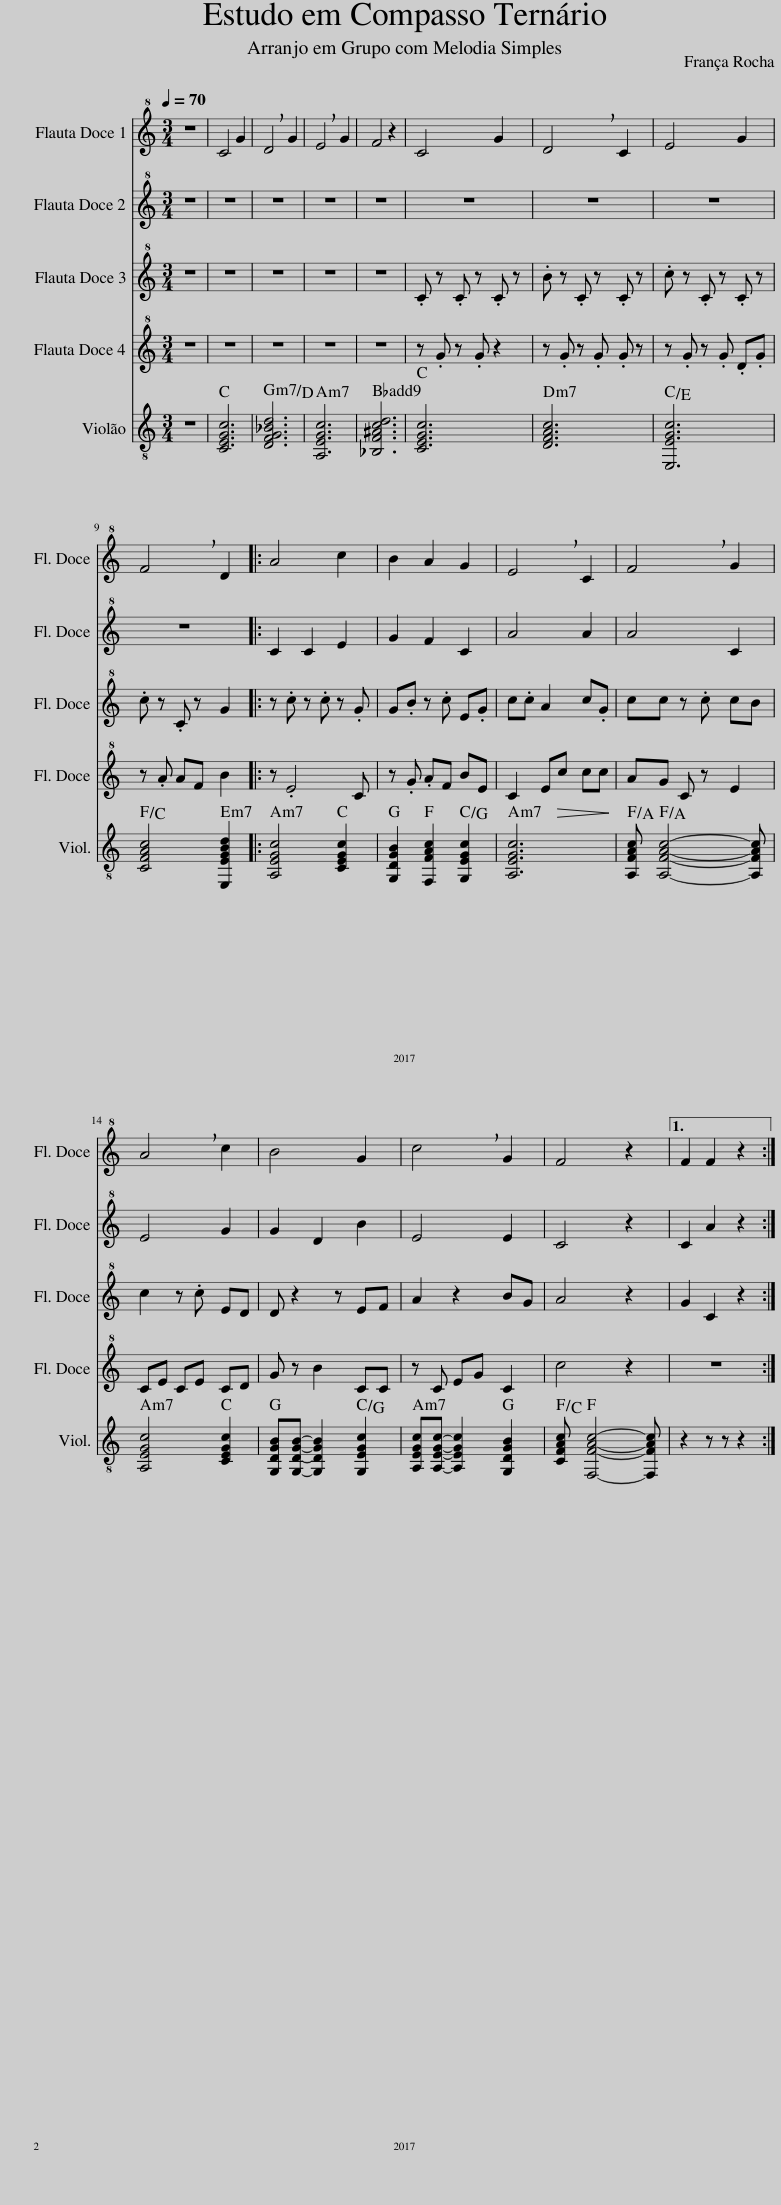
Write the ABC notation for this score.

X:1
%%score 1 2 3 4 5 6
L:1/8
Q:1/4=70
M:3/4
I:linebreak $
K:C
V:1 treble+8
V:2 treble+8
V:3 treble+8
V:4 treble+8
V:5 treble-8
V:6 perc
K:none
V:1
 z6 | C4 G2 | !breath!D4 G2 | !breath!E4 G2 | F4 z2 | %5
 C4 G2 | !breath!D4 C2 | E4 G2 |$ !breath!F4 D2 |: A4 c2 | %10
 B2 A2 G2 | !breath!E4 C2 | !breath!F4 G2 |$ !breath!A4 c2 | B4 G2 | %15
 !breath!c4 G2 | F4 z2 |1 F2 F2 z2 :| %18
V:2
 z6 | z6 | z6 | z6 | z6 | %5
 z6 | z6 | z6 |$ z6 |: C2 C2 E2 | %10
 G2 F2 C2 | A4 A2 | A4 C2 |$ E4 G2 | G2 D2 B2 | %15
 E4 E2 | C4 z2 |1 C2 A2 z2 :| %18
V:3
 z6 | z6 | z6 | z6 | z6 | %5
 .C z .C z .C z | .B z .C z .C z | .c z .C z .C z |$ .c z .C z G2 |: z .c z .c z .G | %10
 G.B z .c E.G | c.c A2 c.G | cc z .c cB |$ c2 z .c ED | D z2 z EF | %15
 A2 z2 BG | A4 z2 |1 G2 C2 z2 :| %18
V:4
 z6 | z6 | z6 | z6 | z6 | %5
 z .G z .G z2 | z .G z .G .G z | z .G z .G .D.G |$ z .A AF B2 |: z .E4 C | %10
 z .G .AF BE | C2 E!>(!c cc!>)! | AG C z E2 |$ CE CE CD | G z B2 CC | %15
 z C EG C2 | c4 z2 |1 z6 :| %18
V:5
 z6 | [CEGc]6 | [DFG_Bd]6 | [A,EGc]6 | [_B,F^Acd]6 | %5
 [CEGc]6 | [DFAc]6 | [E,EGc]6 |$ [CFAc]4 [E,EGBd]2 |: [A,EGc]4 [CEGc]2 | %10
 [G,DGB]2 [F,FAc]2 [G,EGc]2 | [A,EGc]6 | [A,FAc] [A,FAc]4- [A,FAc] |$ [A,EGc]4 [CEGc]2 | [G,DGB][G,DGB]- [G,DGB]2 [G,EGc]2 | %15
 [A,EGc][A,EGc]- [A,EGc]2 [G,DGB]2 | [CFAc] [F,FAc]4- [F,FAc] |1 z2 z z z2 :| %18
V:6
 z2 z4 | [F^g]2 ^g2 [c^g]2 | [F^g] F ^g2 [c^g]2 | [F^g]2 ^g2 [c^g]2 | [F^g] F ^g2 [c^g] F | %5
 [F^g] ^g ^g ^g [c^g] ^e | [F^g] [F^g] ^g ^g [c^g] ^e | [F^g] ^g ^g ^g [c^g] ^g |$ [F^g] [F^g] ^g ^g [c^g] [F^e] |: [F^g] [F^g] ^g ^g [c^g] ^g | %10
 [F^g] [F^g] ^g ^g [c^g] ^e | [F^g] [F^g] ^g ^g [c^g] ^g | [F^g] [F^g] ^g ^g [c^g] ^e |$ [F^g] [F^g] ^g ^g [c^g] ^g | [F^g] [F^g] ^g ^g [c^g] ^e | %15
 [F^g] [F^g] ^g ^g [c^g] ^g | [F^g] [F^g] ^g ^g [c^g] ^e |1 [F^g] [F^g] ^g ^g [c^e] ^D :| %18
